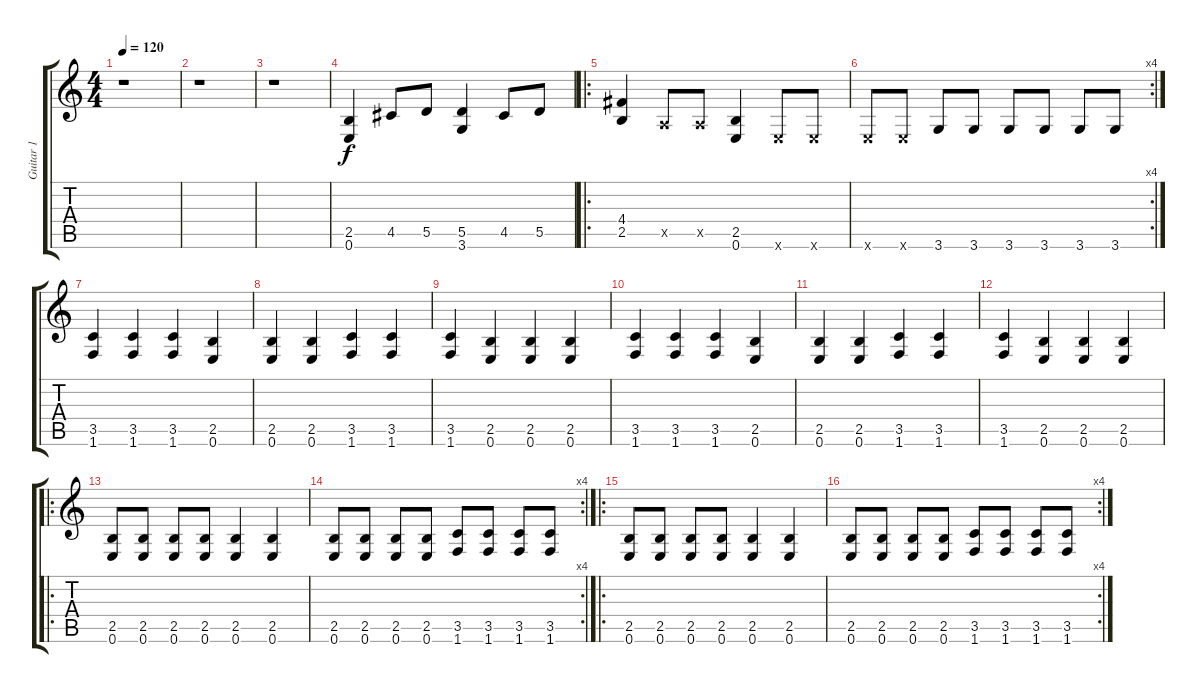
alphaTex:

\track ("Guitar 1 " "Guitar 1 ") {instrument overdrivenguitar}
\staff {score tabs}
\tuning (E4 B3 G3 D3 A2 E2) {hide}
\ts (4 4)
\tempo 120
\clef g2
\ks c
r.1{dy f} |
r.1 |
r.1 |
(2.5 0.6).4 4.5.8 5.5.8 (5.5 3.6).4 4.5.8 5.5.8 |
\ro
(4.4 2.5).4 0.5{x}.8 0.5{x}.8 (2.5 0.6).4 0.6{x}.8 0.6{x}.8 |
\rc 4
0.6{x}.8 0.6{x}.8 3.6.8 3.6.8 3.6.8 3.6.8 3.6.8 3.6.8 |
(3.5 1.6).4 (3.5 1.6).4 (3.5 1.6).4 (2.5 0.6).4 |
(2.5 0.6).4 (2.5 0.6).4 (3.5 1.6).4 (3.5 1.6).4 |
(3.5 1.6).4 (2.5 0.6).4 (2.5 0.6).4 (2.5 0.6).4 |
(3.5 1.6).4 (3.5 1.6).4 (3.5 1.6).4 (2.5 0.6).4 |
(2.5 0.6).4 (2.5 0.6).4 (3.5 1.6).4 (3.5 1.6).4 |
(3.5 1.6).4 (2.5 0.6).4 (2.5 0.6).4 (2.5 0.6).4 |
\ro
(2.5 0.6).8 (2.5 0.6).8 (2.5 0.6).8 (2.5 0.6).8 (2.5 0.6).4 (2.5 0.6).4 |
\rc 4
(2.5 0.6).8 (2.5 0.6).8 (2.5 0.6).8 (2.5 0.6).8 (3.5 1.6).8 (3.5 1.6).8 (3.5 1.6).8 (3.5 1.6).8 |
\ro
(2.5 0.6).8 (2.5 0.6).8 (2.5 0.6).8 (2.5 0.6).8 (2.5 0.6).4 (2.5 0.6).4 |
\rc 4
(2.5 0.6).8 (2.5 0.6).8 (2.5 0.6).8 (2.5 0.6).8 (3.5 1.6).8 (3.5 1.6).8 (3.5 1.6).8 (3.5 1.6).8
